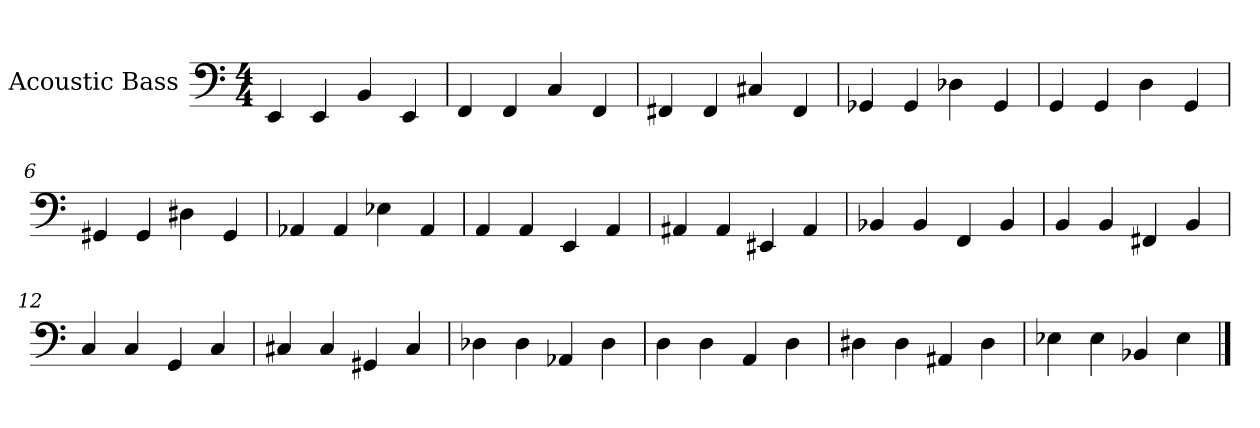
**kern
*part1
*staff1
*I"Acoustic Bass
*I'Bass
*clefF4
*ITrd7c12
*k[]
*M4/4
=1
4EEE/
4EEE/
4BBB/
4EEE/
=2
4FFF/
4FFF/
4CC/
4FFF/
=3
4FFF#X/
4FFF#/
4CC#X/
4FFF#/
=4
4GGG-X/
4GGG-/
4DD-X\
4GGG-/
=5
4GGG/
4GGG/
4DD\
4GGG/
=6
4GGG#X/
4GGG#/
4DD#X\
4GGG#/
=7
4AAA-X/
4AAA-/
4EE-X\
4AAA-/
=8
4AAA/
4AAA/
4EEE/
4AAA/
=9
4AAA#X/
4AAA#/
4EEE#X/
4AAA#/
=10
4BBB-X/
4BBB-/
4FFF/
4BBB-/
=11
4BBB/
4BBB/
4FFF#X/
4BBB/
=12
4CC/
4CC/
4GGG/
4CC/
=13
4CC#X/
4CC#/
4GGG#X/
4CC#/
=14
4DD-X\
4DD-\
4AAA-X/
4DD-\
=15
4DD\
4DD\
4AAA/
4DD\
=16
4DD#X\
4DD#\
4AAA#X/
4DD#\
=17
4EE-X\
4EE-\
4BBB-X/
4EE-\
==
*-
